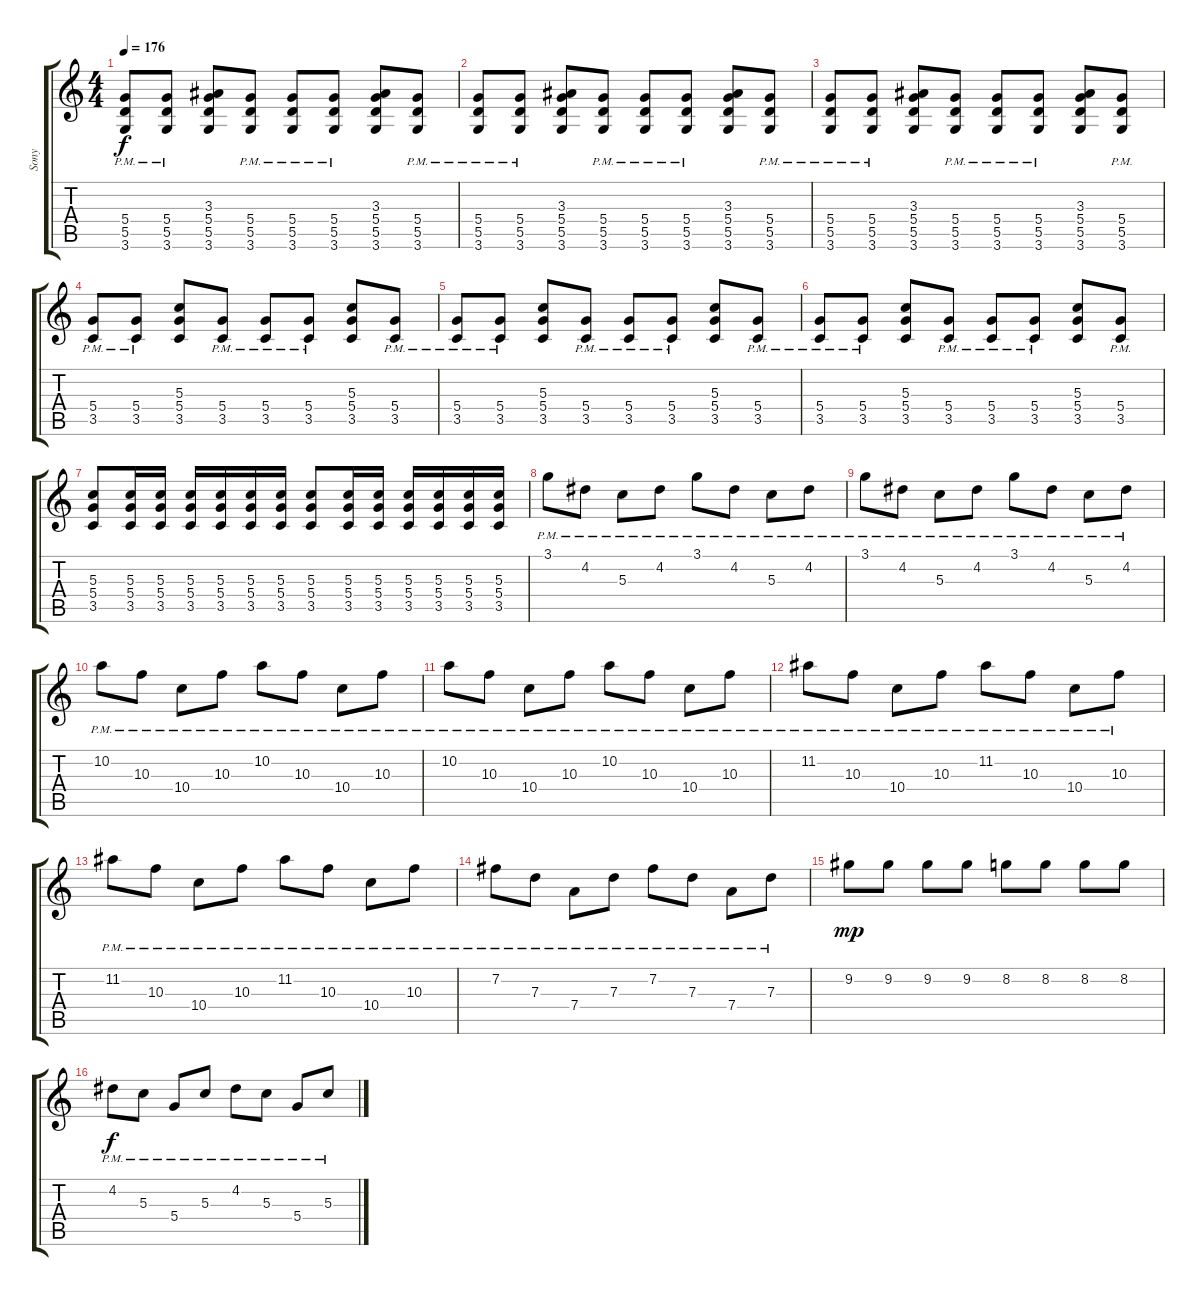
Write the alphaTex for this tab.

\track ("Sony" "Sony") {instrument distortionguitar}
\staff {score tabs}
\tuning (E4 B3 G3 D3 A2 E2) {hide}
\ts (4 4)
\tempo 176
\clef g2
\ks c
(5.4{pm} 5.5{pm} 3.6{pm}).8{dy f} (5.4{pm} 5.5{pm} 3.6{pm}).8 (3.3 5.4 5.5 3.6).8 (5.4{pm} 5.5{pm} 3.6{pm}).8 (5.4{pm} 5.5{pm} 3.6{pm}).8 (5.4{pm} 5.5{pm} 3.6{pm}).8 (3.3 5.4 5.5 3.6).8 (5.4 5.5{pm} 3.6).8 |
(5.4{pm} 5.5{pm} 3.6{pm}).8 (5.4{pm} 5.5{pm} 3.6{pm}).8 (3.3 5.4 5.5 3.6).8 (5.4{pm} 5.5{pm} 3.6{pm}).8 (5.4{pm} 5.5{pm} 3.6{pm}).8 (5.4{pm} 5.5{pm} 3.6{pm}).8 (3.3 5.4 5.5 3.6).8 (5.4 5.5{pm} 3.6).8 |
(5.4{pm} 5.5{pm} 3.6{pm}).8 (5.4{pm} 5.5{pm} 3.6{pm}).8 (3.3 5.4 5.5 3.6).8 (5.4{pm} 5.5{pm} 3.6{pm}).8 (5.4{pm} 5.5{pm} 3.6{pm}).8 (5.4{pm} 5.5{pm} 3.6{pm}).8 (3.3 5.4 5.5 3.6).8 (5.4 5.5{pm} 3.6).8 |
(5.4{pm} 3.5{pm}).8 (5.4{pm} 3.5{pm}).8 (5.3 5.4 3.5).8 (5.4{pm} 3.5{pm}).8 (5.4{pm} 3.5{pm}).8 (5.4{pm} 3.5{pm}).8 (5.3 5.4 3.5).8 (5.4 3.5{pm}).8 |
(5.4{pm} 3.5{pm}).8 (5.4{pm} 3.5{pm}).8 (5.3 5.4 3.5).8 (5.4{pm} 3.5{pm}).8 (5.4{pm} 3.5{pm}).8 (5.4{pm} 3.5{pm}).8 (5.3 5.4 3.5).8 (5.4 3.5{pm}).8 |
(5.4{pm} 3.5{pm}).8 (5.4{pm} 3.5{pm}).8 (5.3 5.4 3.5).8 (5.4{pm} 3.5{pm}).8 (5.4{pm} 3.5{pm}).8 (5.4{pm} 3.5{pm}).8 (5.3 5.4 3.5).8 (5.4 3.5{pm}).8 |
(5.3 5.4 3.5).8 (5.3 5.4 3.5).16 (5.3 5.4 3.5).16 (5.3 5.4 3.5).16 (5.3 5.4 3.5).16 (5.3 5.4 3.5).16 (5.3 5.4 3.5).16 (5.3 5.4 3.5).8 (5.3 5.4 3.5).16 (5.3 5.4 3.5).16 (5.3 5.4 3.5).16 (5.3 5.4 3.5).16 (5.3 5.4 3.5).16 (5.3 5.4 3.5).16 |
3.1{pm}.8{volume 14 instrument overdrivenguitar} 4.2{pm}.8 5.3{pm}.8 4.2{pm}.8 3.1{pm}.8 4.2{pm}.8 5.3{pm}.8 4.2{pm}.8 |
3.1{pm}.8 4.2{pm}.8 5.3{pm}.8 4.2{pm}.8 3.1{pm}.8 4.2{pm}.8 5.3{pm}.8 4.2{pm}.8 |
10.2{pm}.8 10.3{pm}.8 10.4{pm}.8 10.3{pm}.8 10.2{pm}.8 10.3{pm}.8 10.4{pm}.8 10.3{pm}.8 |
10.2{pm}.8 10.3{pm}.8 10.4{pm}.8 10.3{pm}.8 10.2{pm}.8 10.3{pm}.8 10.4{pm}.8 10.3{pm}.8 |
11.2{pm}.8 10.3{pm}.8 10.4{pm}.8 10.3{pm}.8 11.2{pm}.8 10.3{pm}.8 10.4{pm}.8 10.3{pm}.8 |
11.2{pm}.8 10.3{pm}.8 10.4{pm}.8 10.3{pm}.8 11.2{pm}.8 10.3{pm}.8 10.4{pm}.8 10.3{pm}.8 |
7.2{pm}.8 7.3{pm}.8 7.4{pm}.8 7.3{pm}.8 7.2{pm}.8 7.3{pm}.8 7.4{pm}.8 7.3{pm}.8 |
9.2.8{dy mp} 9.2.8 9.2.8 9.2.8 8.2.8 8.2.8 8.2.8 8.2.8 |
4.2{pm}.8{dy f} 5.3{pm}.8 5.4{pm}.8 5.3{pm}.8 4.2{pm}.8 5.3{pm}.8 5.4{pm}.8 5.3{pm}.8
